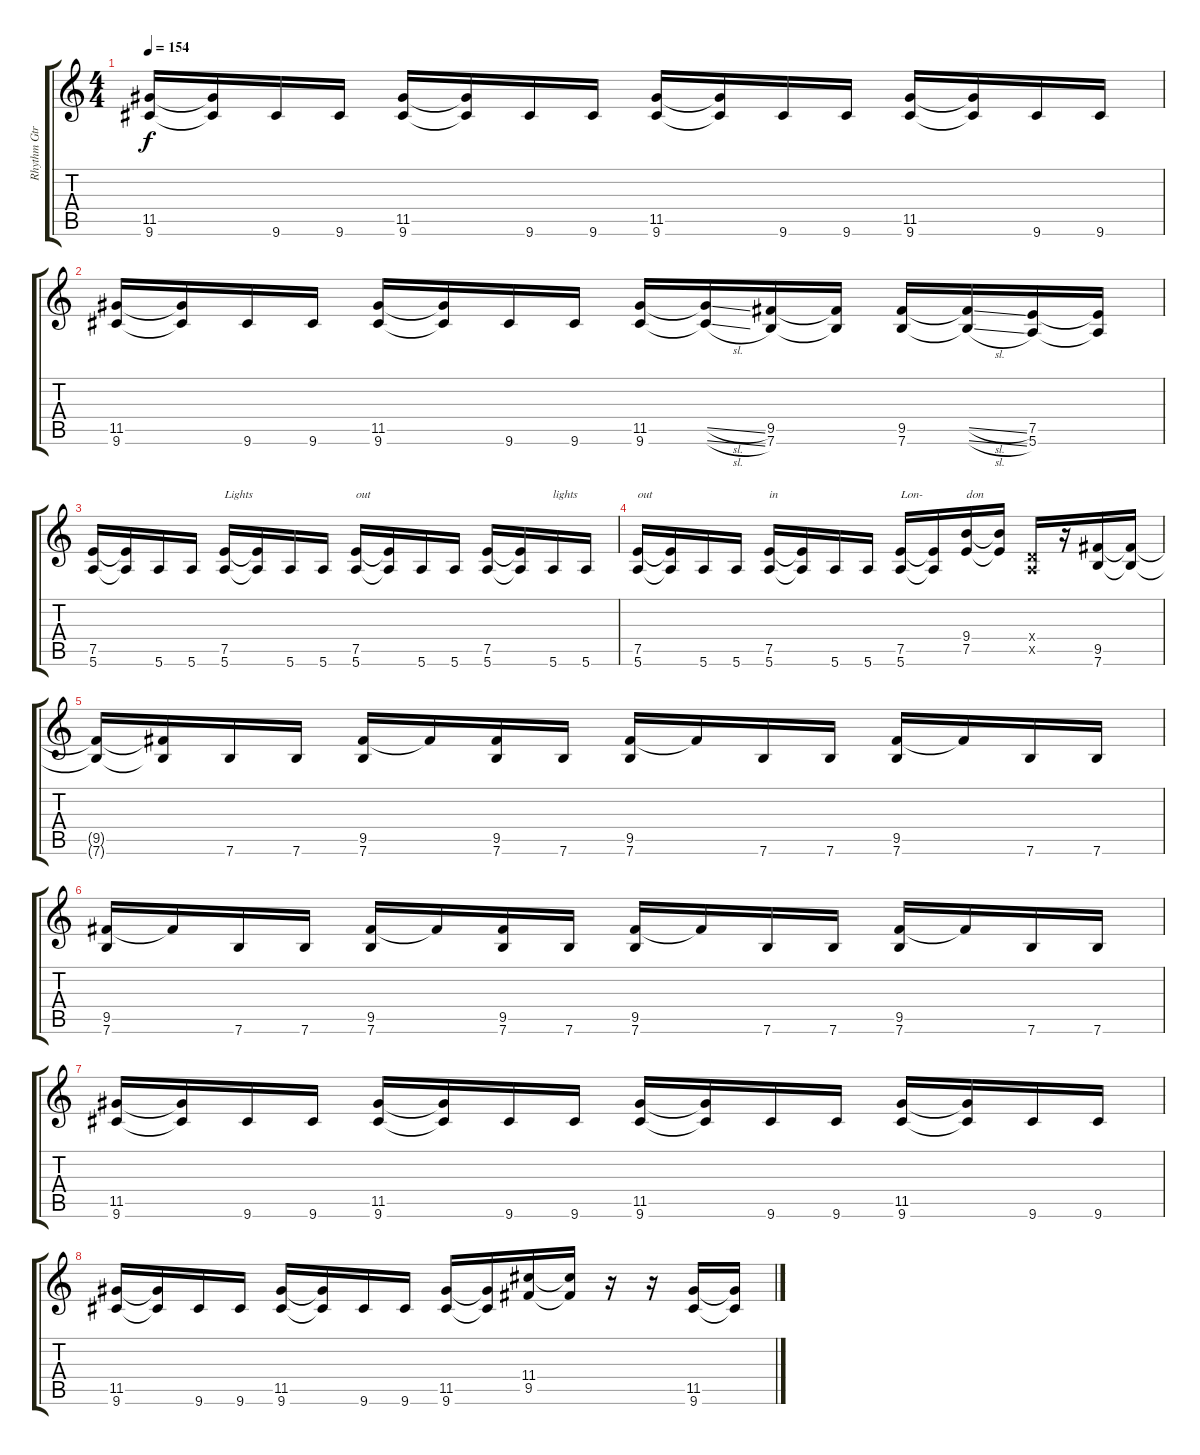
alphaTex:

\track ("Rhythm Gtr" "Rhythm Gtr") {instrument overdrivenguitar}
\staff {score tabs}
\tuning (E4 B3 G3 D3 A2 E2) {hide}
\ts (4 4)
\tempo 154
\clef g2
\ks c
(11.5{t} 9.6{t}).16{dy f} (11.5{t} 9.6{t}).16 9.6.16 9.6.16 (11.5 9.6).16 (11.5{t} 9.6{t}).16 9.6.16 9.6.16 (11.5 9.6).16 (11.5{t} 9.6{t}).16 9.6.16 9.6.16 (11.5 9.6).16 (11.5{t} 9.6{t}).16 9.6.16 9.6.16 |
(11.5 9.6).16 (11.5{t} 9.6{t}).16 9.6.16 9.6.16 (11.5 9.6).16 (11.5{t} 9.6{t}).16 9.6.16 9.6.16 (11.5 9.6).16 (11.5{sl t} 9.6{sl t}).16 (9.5 7.6).16 (9.5{t} 7.6{t}).16 (9.5 7.6).16 (9.5{sl t} 7.6{sl t}).16 (7.5 5.6).16 (7.5{t} 5.6{t}).16 |
(7.5 5.6).16 (7.5{t} 5.6{t}).16 5.6.16 5.6.16 (7.5 5.6).16{txt "Lights"} (7.5{t} 5.6{t}).16 5.6.16 5.6.16 (7.5 5.6).16{txt "out"} (7.5{t} 5.6{t}).16 5.6.16 5.6.16 (7.5 5.6).16 (7.5{t} 5.6{t}).16 5.6.16{txt "lights"} 5.6.16 |
(7.5 5.6).16{txt "out"} (7.5{t} 5.6{t}).16 5.6.16 5.6.16 (7.5 5.6).16{txt "in"} (7.5{t} 5.6{t}).16 5.6.16 5.6.16 (7.5 5.6).16{txt "Lon-"} (7.5{t} 5.6{t}).16 (9.4 7.5).16{txt "don"} (9.4{t} 7.5{t}).16 (0.4{x} 0.5{x}).16 r.16 (9.5 7.6).16 (9.5{t} 7.6{t}).16 |
(9.5{t} 7.6{t}).16 (9.5{t} 7.6{t}).16 7.6.16 7.6.16 (9.5 7.6).16 9.5{t}.16 (9.5 7.6).16 7.6.16 (9.5 7.6).16 9.5{t}.16 7.6.16 7.6.16 (9.5 7.6).16 9.5{t}.16 7.6.16 7.6.16 |
(9.5 7.6).16 9.5{t}.16 7.6.16 7.6.16 (9.5 7.6).16 9.5{t}.16 (9.5 7.6).16 7.6.16 (9.5 7.6).16 9.5{t}.16 7.6.16 7.6.16 (9.5 7.6).16 9.5{t}.16 7.6.16 7.6.16 |
(11.5 9.6).16 (11.5{t} 9.6{t}).16 9.6.16 9.6.16 (11.5 9.6).16 (11.5{t} 9.6{t}).16 9.6.16 9.6.16 (11.5 9.6).16 (11.5{t} 9.6{t}).16 9.6.16 9.6.16 (11.5 9.6).16 (11.5{t} 9.6{t}).16 9.6.16 9.6.16 |
(11.5 9.6).16 (11.5{t} 9.6{t}).16 9.6.16 9.6.16 (11.5 9.6).16 (11.5{t} 9.6{t}).16 9.6.16 9.6.16 (11.5 9.6).16 (11.5{t} 9.6{t}).16 (11.4 9.5).16 (11.4{t} 9.5{t}).16 r.16 r.16 (11.5 9.6).16 (11.5{t} 9.6{t}).16
